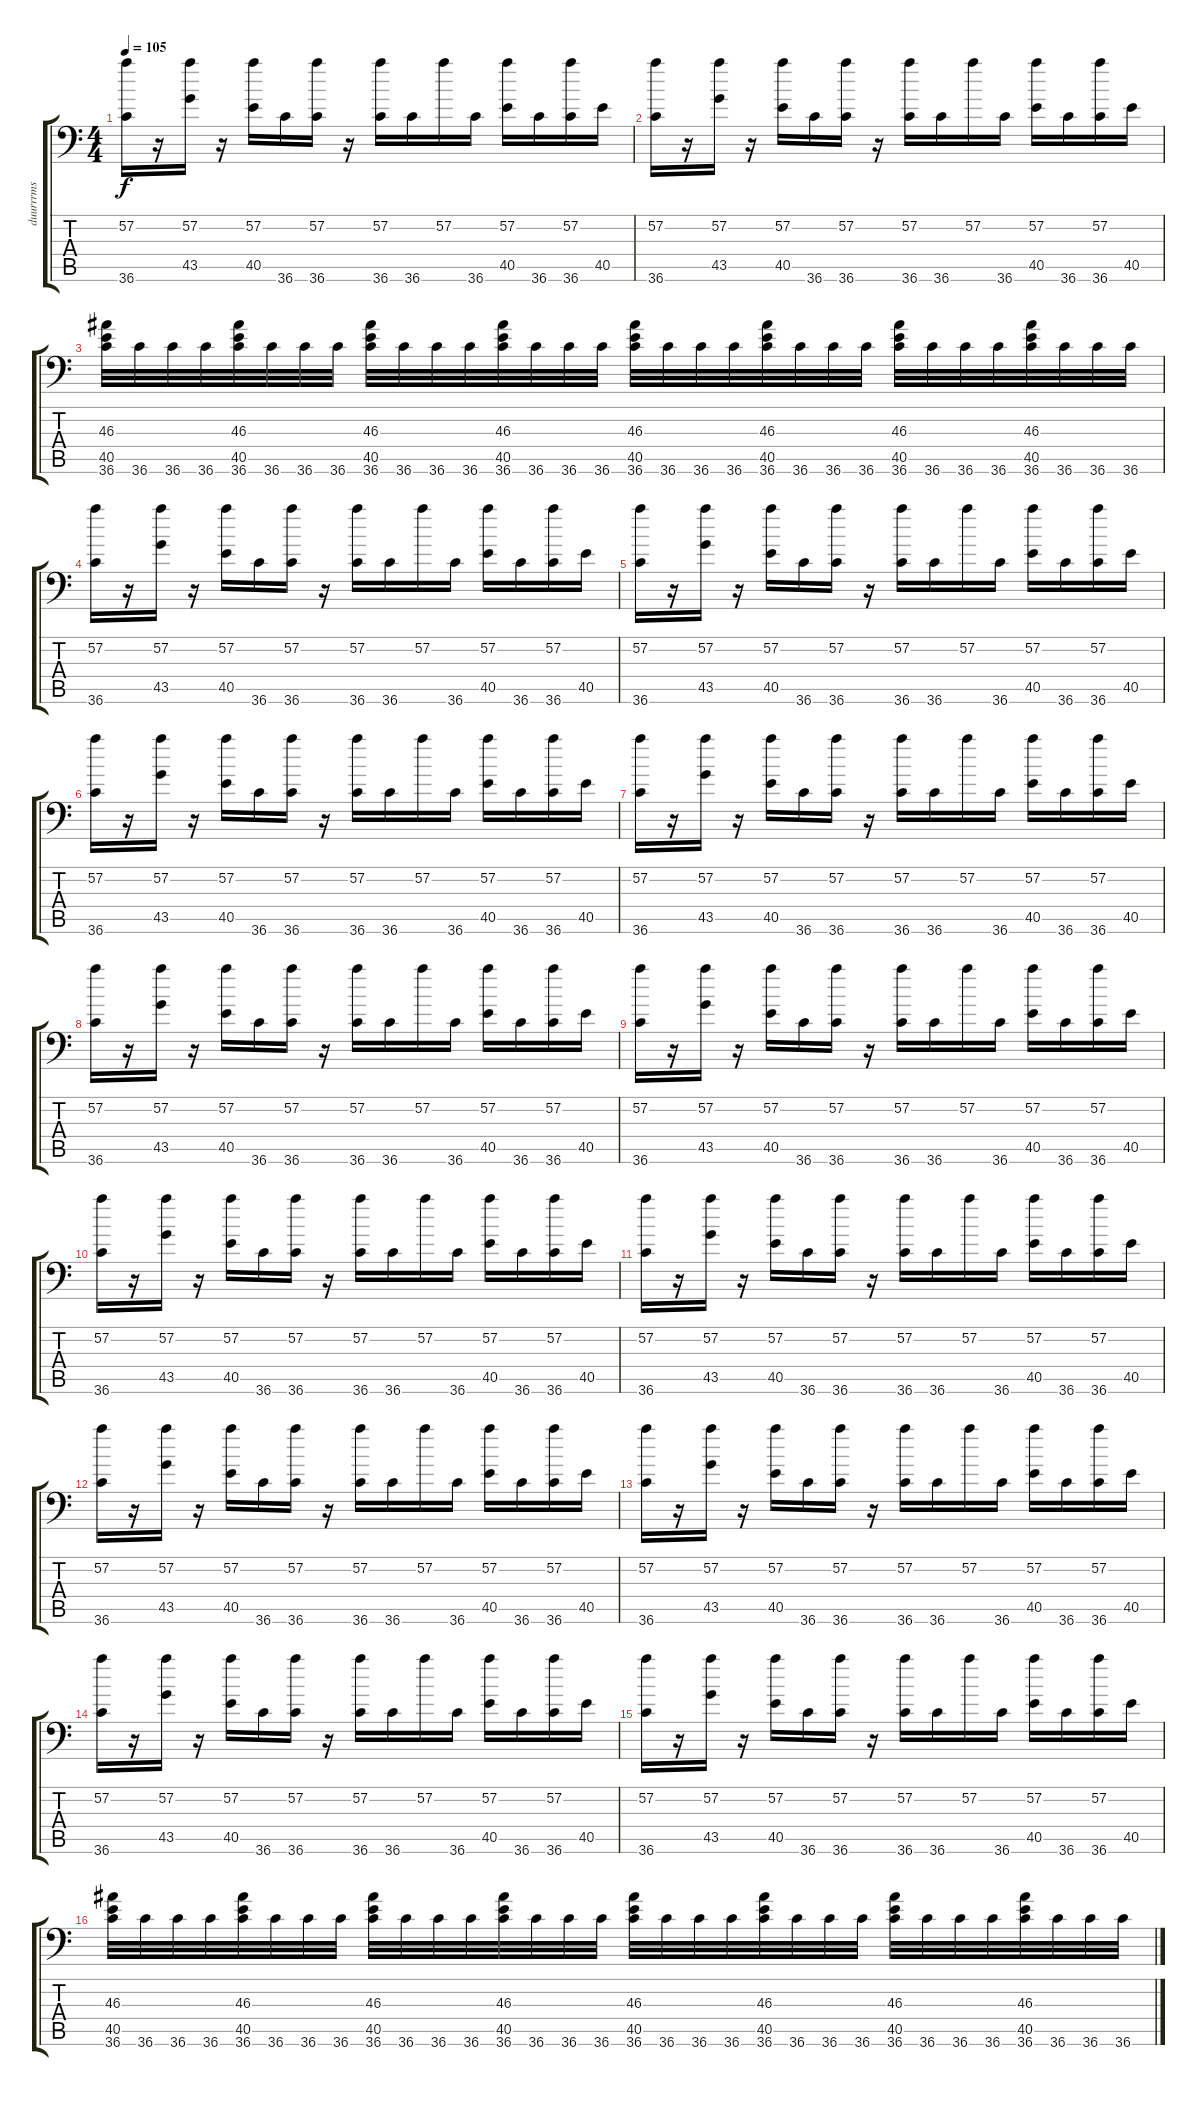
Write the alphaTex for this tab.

\track ("duurrrms" "duurrrms") {instrument acousticgrandpiano}
\staff {score tabs}
\tuning (C-1 C-1 C-1 C-1 C-1 C-1) {hide}
\ts (4 4)
\tempo 105
\clef f4
\ks c
(57.2 36.6).16{dy f} r.16 (57.2 43.5).16 r.16 (57.2 40.5).16 36.6.16 (57.2 36.6).16 r.16 (57.2 36.6).16 36.6.16 57.2.16 36.6.16 (57.2 40.5).16 36.6.16 (57.2 36.6).16 40.5.16 |
(57.2 36.6).16 r.16 (57.2 43.5).16 r.16 (57.2 40.5).16 36.6.16 (57.2 36.6).16 r.16 (57.2 36.6).16 36.6.16 57.2.16 36.6.16 (57.2 40.5).16 36.6.16 (57.2 36.6).16 40.5.16 |
(46.3 40.5 36.6).32 36.6.32 36.6.32 36.6.32 (46.3 40.5 36.6).32 36.6.32 36.6.32 36.6.32 (46.3 40.5 36.6).32 36.6.32 36.6.32 36.6.32 (46.3 40.5 36.6).32 36.6.32 36.6.32 36.6.32 (46.3 40.5 36.6).32 36.6.32 36.6.32 36.6.32 (46.3 40.5 36.6).32 36.6.32 36.6.32 36.6.32 (46.3 40.5 36.6).32 36.6.32 36.6.32 36.6.32 (46.3 40.5 36.6).32 36.6.32 36.6.32 36.6.32 |
(57.2 36.6).16 r.16 (57.2 43.5).16 r.16 (57.2 40.5).16 36.6.16 (57.2 36.6).16 r.16 (57.2 36.6).16 36.6.16 57.2.16 36.6.16 (57.2 40.5).16 36.6.16 (57.2 36.6).16 40.5.16 |
(57.2 36.6).16 r.16 (57.2 43.5).16 r.16 (57.2 40.5).16 36.6.16 (57.2 36.6).16 r.16 (57.2 36.6).16 36.6.16 57.2.16 36.6.16 (57.2 40.5).16 36.6.16 (57.2 36.6).16 40.5.16 |
(57.2 36.6).16 r.16 (57.2 43.5).16 r.16 (57.2 40.5).16 36.6.16 (57.2 36.6).16 r.16 (57.2 36.6).16 36.6.16 57.2.16 36.6.16 (57.2 40.5).16 36.6.16 (57.2 36.6).16 40.5.16 |
(57.2 36.6).16 r.16 (57.2 43.5).16 r.16 (57.2 40.5).16 36.6.16 (57.2 36.6).16 r.16 (57.2 36.6).16 36.6.16 57.2.16 36.6.16 (57.2 40.5).16 36.6.16 (57.2 36.6).16 40.5.16 |
(57.2 36.6).16 r.16 (57.2 43.5).16 r.16 (57.2 40.5).16 36.6.16 (57.2 36.6).16 r.16 (57.2 36.6).16 36.6.16 57.2.16 36.6.16 (57.2 40.5).16 36.6.16 (57.2 36.6).16 40.5.16 |
(57.2 36.6).16 r.16 (57.2 43.5).16 r.16 (57.2 40.5).16 36.6.16 (57.2 36.6).16 r.16 (57.2 36.6).16 36.6.16 57.2.16 36.6.16 (57.2 40.5).16 36.6.16 (57.2 36.6).16 40.5.16 |
(57.2 36.6).16 r.16 (57.2 43.5).16 r.16 (57.2 40.5).16 36.6.16 (57.2 36.6).16 r.16 (57.2 36.6).16 36.6.16 57.2.16 36.6.16 (57.2 40.5).16 36.6.16 (57.2 36.6).16 40.5.16 |
(57.2 36.6).16 r.16 (57.2 43.5).16 r.16 (57.2 40.5).16 36.6.16 (57.2 36.6).16 r.16 (57.2 36.6).16 36.6.16 57.2.16 36.6.16 (57.2 40.5).16 36.6.16 (57.2 36.6).16 40.5.16 |
(57.2 36.6).16 r.16 (57.2 43.5).16 r.16 (57.2 40.5).16 36.6.16 (57.2 36.6).16 r.16 (57.2 36.6).16 36.6.16 57.2.16 36.6.16 (57.2 40.5).16 36.6.16 (57.2 36.6).16 40.5.16 |
(57.2 36.6).16 r.16 (57.2 43.5).16 r.16 (57.2 40.5).16 36.6.16 (57.2 36.6).16 r.16 (57.2 36.6).16 36.6.16 57.2.16 36.6.16 (57.2 40.5).16 36.6.16 (57.2 36.6).16 40.5.16 |
(57.2 36.6).16 r.16 (57.2 43.5).16 r.16 (57.2 40.5).16 36.6.16 (57.2 36.6).16 r.16 (57.2 36.6).16 36.6.16 57.2.16 36.6.16 (57.2 40.5).16 36.6.16 (57.2 36.6).16 40.5.16 |
(57.2 36.6).16 r.16 (57.2 43.5).16 r.16 (57.2 40.5).16 36.6.16 (57.2 36.6).16 r.16 (57.2 36.6).16 36.6.16 57.2.16 36.6.16 (57.2 40.5).16 36.6.16 (57.2 36.6).16 40.5.16 |
(46.3 40.5 36.6).32 36.6.32 36.6.32 36.6.32 (46.3 40.5 36.6).32 36.6.32 36.6.32 36.6.32 (46.3 40.5 36.6).32 36.6.32 36.6.32 36.6.32 (46.3 40.5 36.6).32 36.6.32 36.6.32 36.6.32 (46.3 40.5 36.6).32 36.6.32 36.6.32 36.6.32 (46.3 40.5 36.6).32 36.6.32 36.6.32 36.6.32 (46.3 40.5 36.6).32 36.6.32 36.6.32 36.6.32 (46.3 40.5 36.6).32 36.6.32 36.6.32 36.6.32
